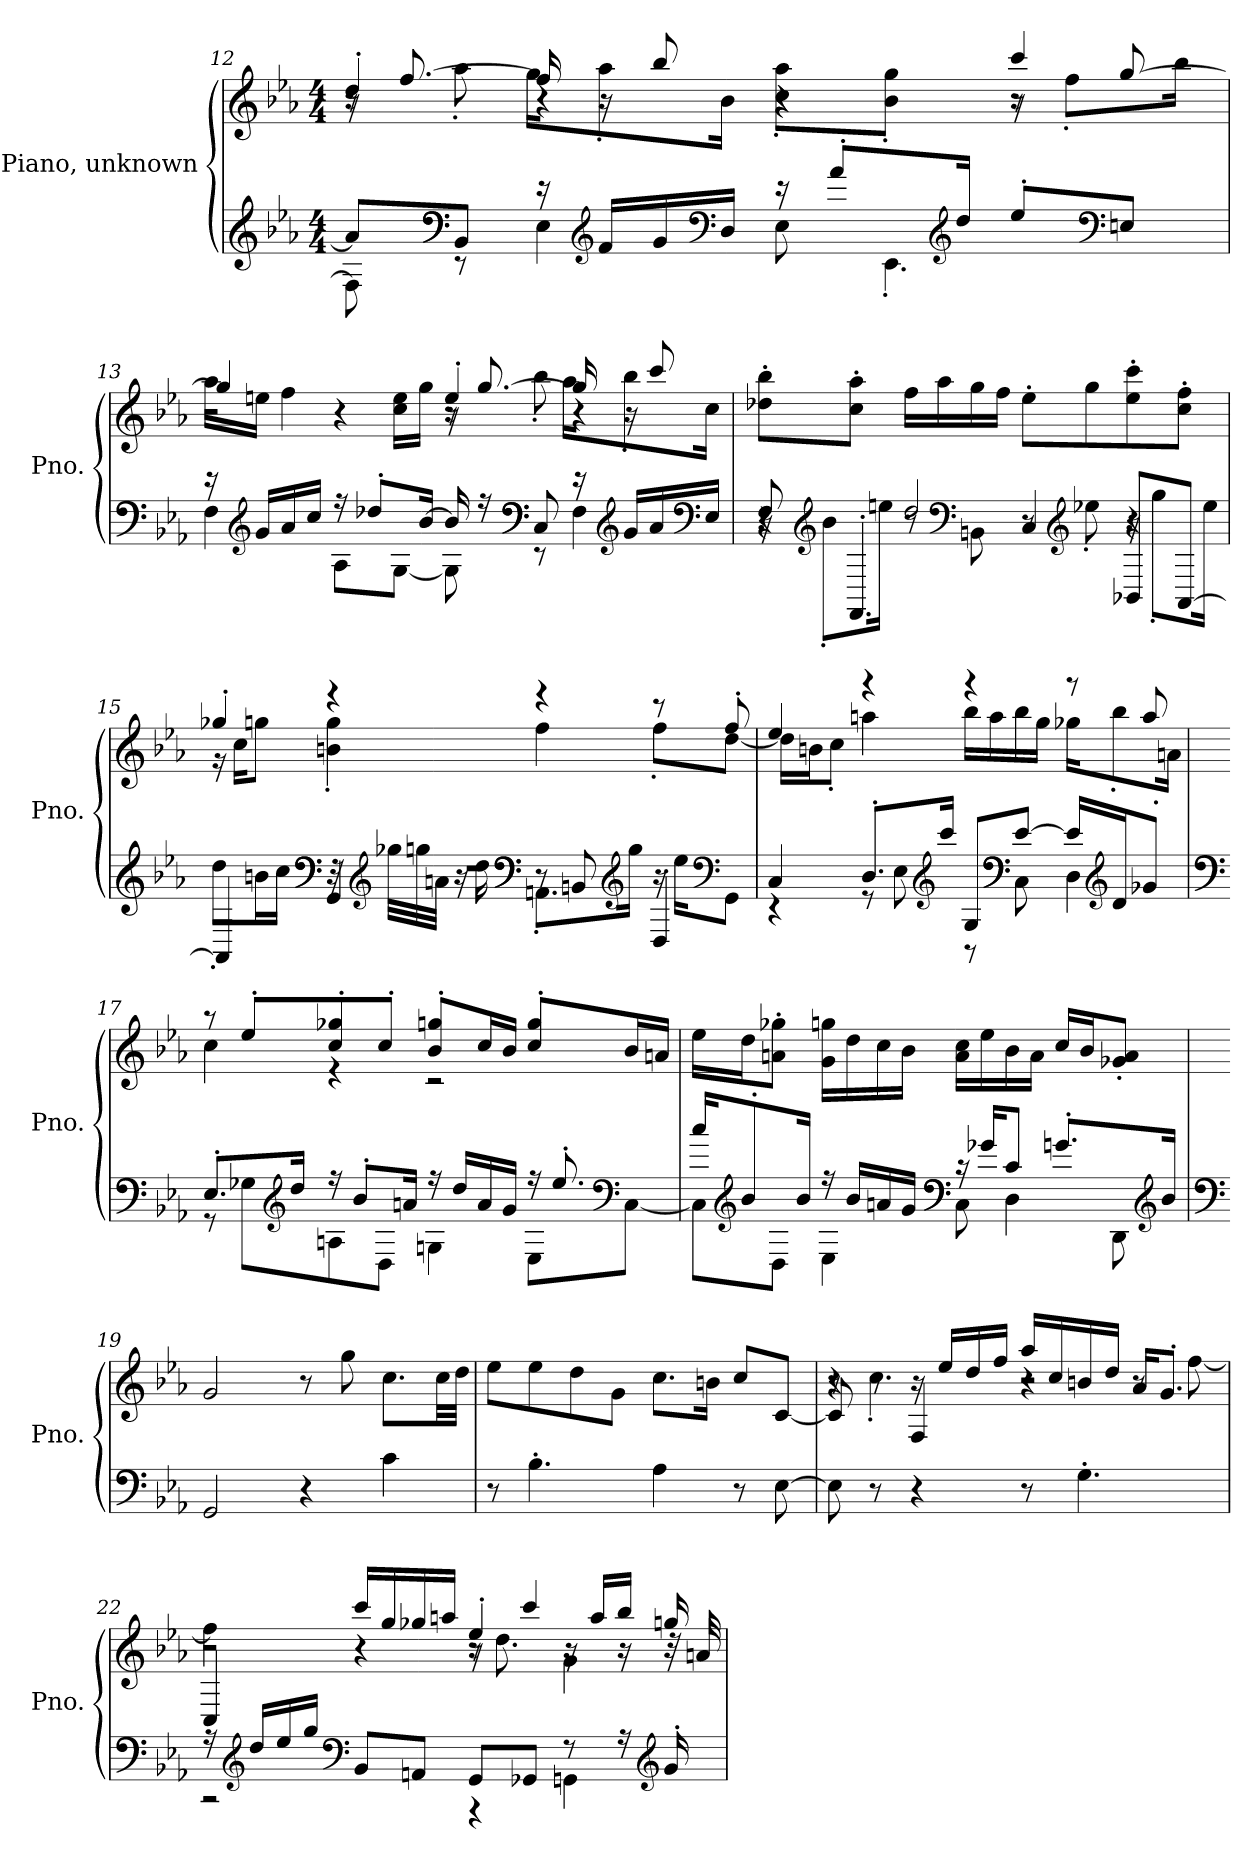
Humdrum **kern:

**kern	**kern
*part1	*part1
*staff2	*staff1
*I"Piano, unknown	*
*I'Pno.	*
!!LO:PB:g=z
*clefG2	*clefG2
*k[b-e-a-]	*k[b-e-a-]
*M4/4	*M4/4
=12	=12
*^	*^
*	*	*	*^
8a-/L]	8F\]	16r	8r	4dd'/
.	.	[8.ff/	.	.
*clefF4	*	*	*	*
8BB-/J	8r	.	8aa-'\	.
16r	4E-\	16ff/]	16gg\KL	4r
*clefG2	*	*	*	*
16f/LL	.	16r	8aa-'\	.
16g/	.	8bb-/	.	.
*clefF4	*	*	*	*
16D/JJ	.	.	16b-\Jk	.
16r	8E-\	4r	8cc\' 8aa-\'L	4r
8a-'/L	.	.	.	.
.	4.EE-'\	.	8b-\' 8gg\'J	.
*clefG2	*	*	*	*
16dd/Jk	.	.	.	.
8ee-'/L	.	4ccc/	16r	8r
.	.	.	8ff'\L	.
*clefF4	*	*	*	*
8En/J	.	.	.	[8gg/
.	.	.	16bb-\Jk	.
!!LO:LB:g=z	!!	!!
=13	=13	=13	=13	=13
16r	4F\	2r	16aa-\LL	4gg/]
*clefG2	*	*	*	*
16g/LL	.	.	16een\JJ	.
16a-/	.	.	4ff\	.
16cc/JJ	.	.	.	.
16r	8A-\L	.	.	4r
8dd-X'/L	.	.	.	.
.	[8G\J	.	16cc\ 16ee\LL	.
[16b-/Jk	.	.	16gg\JJ	.
16b-/]	8G\]	16r	8r	4ee'/
16r	.	[8.gg/	.	.
*clefF4	*	*	*	*
8C/	8r	.	8bb-'\	.
16r	4F\	16gg/]	16aa-\KL	4r
*clefG2	*	*	*	*
16g/LL	.	16r	8bb-'\	.
16a-/	.	8ccc/	.	.
*clefF4	*	*	*	*
16E-/JJ	.	.	16cc\Jk	.
*	*	*v	*v	*v
!!LO:LB:g=z
=14	=14	=14
*	*^	*
4r	16r	8F/	8dd-X\' 8bb-\'L
*clefG2	*	*	*
.	8b-'\L	.	.
.	.	4.FF'/	8cc\' 8aa-\'J
.	16een\Jk	.	.
2dd/	8r	.	16ff\LL
.	.	.	16aa-\
*clefF4	*	*	*
.	8BBn\	.	16gg\
.	.	.	16ff\JJ
.	8r	4C/	8ee-'\L
*clefG2	*	*	*
.	8ee-X'\	.	8gg\
4r	16r	8BB-X/L	8ee-\' 8ccc\'
.	8gg'\L	.	.
.	.	[8AA-/J	8cc\' 8ff\'J
.	16ee-\Jk	.	.
!!LO:LB:g=z
=15	=15	=15	=15
*	*	*	*^
1r	8dd'\L	4AA-/]	4gg-X'/	16r
.	.	.	.	16cc\KL
.	16bn\L	.	.	8ggn\J
.	16cc\JJ	.	.	.
*clefF4	*	*	*	*
.	32r	4GG/	4r	4bn\' 4gg\'
*clefG2	*	*	*	*
.	32gg-X\LLL	.	.	.
.	32ggn\	.	.	.
.	32an\JJJ	.	.	.
.	16r	.	.	.
.	16dd\	.	.	.
*clefF4	*	*	*	*
.	8.AAn'\L	8r	4r	4ff\
.	.	8BBn/	.	.
*clefG2	*	*	*	*
.	16gg\Jk	.	.	.
.	16r	4D'/	8r	8ff'\L
.	16ee-\KL	.	.	.
*clefF4	*	*	*	*
.	8GG\J	.	8ff'/	[8dd\J
*	*v	*v	*	*
!!LO:LB:g=z	!!
=16	=16	=16	=16
4C/	4r	4ee-/	16dd\LL]
.	.	.	16bn\J
.	.	.	8cc'\J
8.D'/L	8r	4r	4aan\
.	8E-\	.	.
*clefG2	*	*	*
16ccc/Jk	.	.	.
8G/L	8r	4r	16bb-\LL
.	.	.	16aa\
*clefF4	*	*	*
[8e-/J	8C\	.	16bb-\
.	.	.	16gg\JJ
16e-/LL]	4D\	8r	16gg-X\KL
*clefG2	*	*	*
16d/J	.	.	8bb-'\
8g-X'/J	.	8aa/	.
.	.	.	16an\Jk
!!LO:LB:g=z	!!
=17	=17	=17	=17
*clefF4	*	*	*
8.E-'/L	8r	8r	4cc\
.	8G-X\L	8ee-'/L	.
*clefG2	*	*	*
16dd/Jk	.	.	.
16r	8An\	8cc/' 8gg-X/'	4r
8b-'/L	.	.	.
.	8D\J	8cc'/J	.
16an/Jk	.	.	.
16r	4Gn\	8b-/' 8ggn/'L	2r
16dd/LL	.	.	.
16a/	.	16cc/L	.
16g/JJ	.	16b-/JJ	.
16r	8E-\L	8cc/' 8gg/'L	.
8.ee-'/	.	.	.
*clefF4	*	*	*
.	[8C\J	16b-/L	.
.	.	16an/JJ	.
*	*	*v	*v
!!LO:PB:g=z
=18	=18	=18
16cc/KL	8C\L]	16ee-\LL
*clefG2	*	*
8b-'/	.	16dd\J
.	8D\J	8an\' 8gg-X\'J
16b-/Jk	.	.
16r	4E-\	16g\ 16ggn\LL
16b-/LL	.	16dd\
16an/	.	16cc\
16g/JJ	.	16b-\JJ
*clefF4	*	*
16r	8C\	16a\ 16cc\LL
16g-X/KL	.	16ee-\
8c/J	4D\	16b-\
.	.	16a\JJ
8.gn'/L	.	16cc/LL
.	.	16b-/J
.	8DD\	8g-X/' 8a/'J
*clefG2	*	*
16b-/Jk	.	.
*v	*v	*
=19	=19
*clefF4	*
2GG/	2g/
4r	8r
.	8gg\
4c\	8.cc\L
.	32cc\LL
.	32dd\JJJ
=20	=20
8r	8ee-\L
4.B-'\	8ee-\
.	8dd\
.	8g\J
4A-\	8.cc\L
.	16bn\Jk
8r	8cc/L
[8E-\	[8c/J
!!LO:LB:g=z
=21	=21
*	*^
*	*	*^
8E-\]	8c/]	8r	4r
8r	8r	4.cc'\	.
4r	16r	.	4F/
.	16ee-/LL	.	.
.	16dd/	.	.
.	16ff/JJ	.	.
8r	16aa-/LL	4r	2r
.	16cc/	.	.
4.G'\	16bn/	.	.
.	16dd/JJ	.	.
.	16a-/KL	8r	.
.	8.g'/J	.	.
.	.	[8ff\	.
=22	=22	=22	=22
*^	*	*	*
16r	2r	4C/	4ff\]	2r
*clefG2	*	*	*	*
16dd/LL	.	.	.	.
16ee-/	.	.	.	.
16gg/JJ	.	.	.	.
*clefF4	*	*	*	*
8BB-/L	.	16ccc/LL	4r	.
.	.	16gg/	.	.
8AAn/J	.	16gg-X/	.	.
.	.	16aan/JJ	.	.
8GG/L	4r	4ee-'/	16r	8r
.	.	.	8.dd\	.
8GG-X/J	.	.	.	4ccc/
8r	4GGn\	16r	4g\	.
.	.	16aa/LL	.	.
16r	.	16bb-/JJ	.	16r
*clefG2	*	*	*	*
16g'/	.	32r	.	16ggn/
.	.	32an/	.	.
*v	*v	*	*	*
*	*v	*v	*v
=	=
*-	*-
